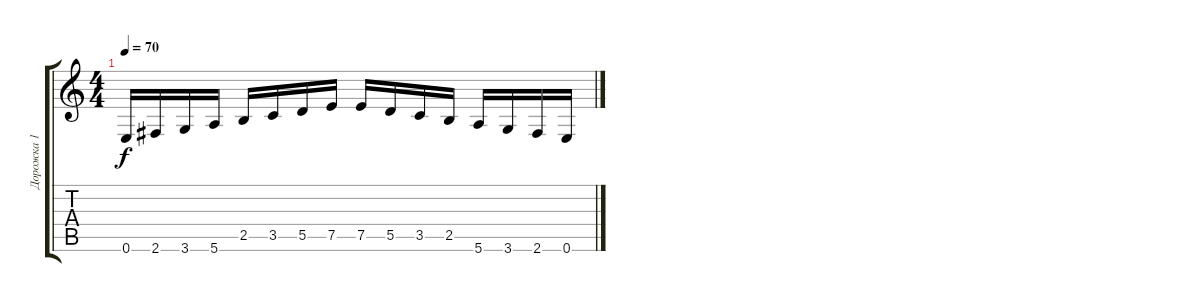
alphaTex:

\track ("Дорожка 1" "Дорожка 1") {instrument distortionguitar}
\staff {score tabs}
\tuning (E4 B3 G3 D3 A2 E2) {hide}
\ts (4 4)
\tempo 70
\clef g2
\ks c
0.6.16{dy f instrument distortionguitar} 2.6.16 3.6.16 5.6.16 2.5.16 3.5.16 5.5.16 7.5.16 7.5.16 5.5.16 3.5.16 2.5.16 5.6.16 3.6.16 2.6.16 0.6.16
